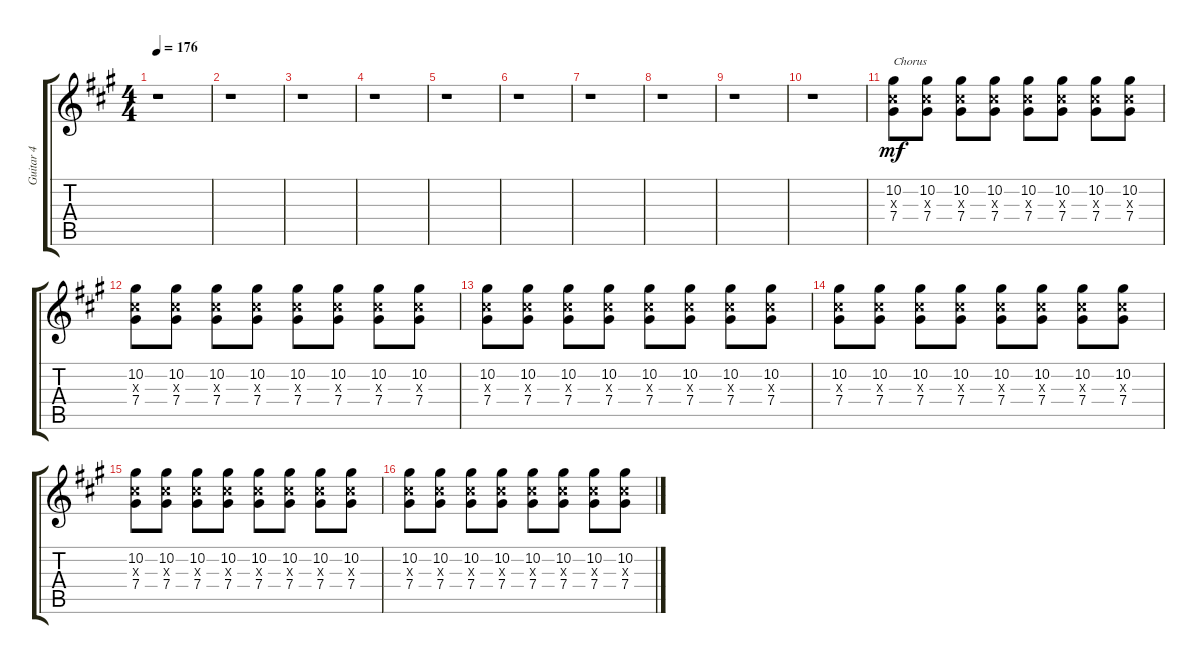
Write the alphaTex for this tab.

\track ("Guitar 4" "Guitar 4") {instrument distortionguitar}
\staff {score tabs}
\tuning (Eb4 Bb3 Gb3 Db3 Ab2 Db2) {hide}
\ts (4 4)
\tempo 176
\clef g2
\ks a
r.1{dy mf} |
r.1 |
r.1 |
r.1 |
r.1 |
r.1 |
r.1 |
r.1 |
r.1 |
r.1 |
(10.2 7.3{x} 7.4).8{txt "Chorus"} (10.2 7.3{x} 7.4).8 (10.2 7.3{x} 7.4).8 (10.2 7.3{x} 7.4).8 (10.2 7.3{x} 7.4).8 (10.2 7.3{x} 7.4).8 (10.2 7.3{x} 7.4).8 (10.2 7.3{x} 7.4).8 |
(10.2 7.3{x} 7.4).8 (10.2 7.3{x} 7.4).8 (10.2 7.3{x} 7.4).8 (10.2 7.3{x} 7.4).8 (10.2 7.3{x} 7.4).8 (10.2 7.3{x} 7.4).8 (10.2 7.3{x} 7.4).8 (10.2 7.3{x} 7.4).8 |
(10.2 7.3{x} 7.4).8 (10.2 7.3{x} 7.4).8 (10.2 7.3{x} 7.4).8 (10.2 7.3{x} 7.4).8 (10.2 7.3{x} 7.4).8 (10.2 7.3{x} 7.4).8 (10.2 7.3{x} 7.4).8 (10.2 7.3{x} 7.4).8 |
(10.2 7.3{x} 7.4).8 (10.2 7.3{x} 7.4).8 (10.2 7.3{x} 7.4).8 (10.2 7.3{x} 7.4).8 (10.2 7.3{x} 7.4).8 (10.2 7.3{x} 7.4).8 (10.2 7.3{x} 7.4).8 (10.2 7.3{x} 7.4).8 |
(10.2 7.3{x} 7.4).8 (10.2 7.3{x} 7.4).8 (10.2 7.3{x} 7.4).8 (10.2 7.3{x} 7.4).8 (10.2 7.3{x} 7.4).8 (10.2 7.3{x} 7.4).8 (10.2 7.3{x} 7.4).8 (10.2 7.3{x} 7.4).8 |
(10.2 7.3{x} 7.4).8 (10.2 7.3{x} 7.4).8 (10.2 7.3{x} 7.4).8 (10.2 7.3{x} 7.4).8 (10.2 7.3{x} 7.4).8 (10.2 7.3{x} 7.4).8 (10.2 7.3{x} 7.4).8 (10.2 7.3{x} 7.4).8
